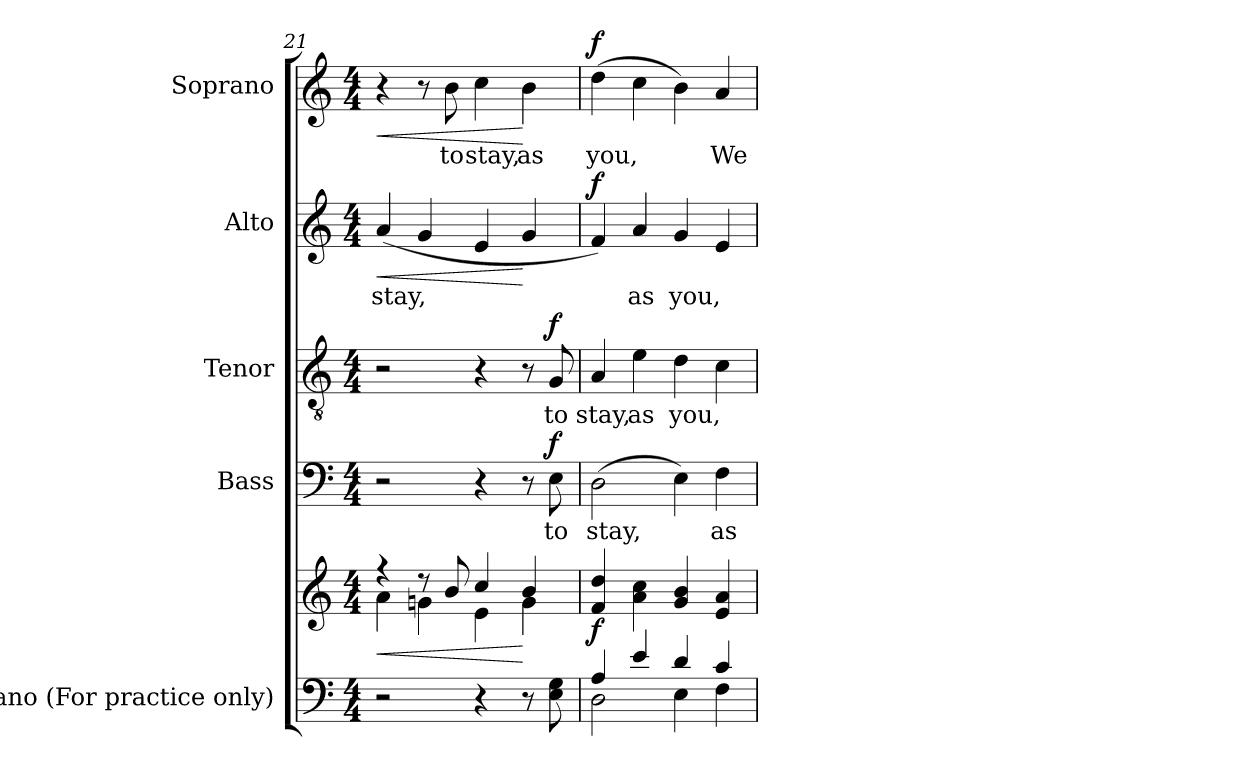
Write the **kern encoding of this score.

**kern	**kern	**dynam	**kern	**text	**dynam	**kern	**text	**dynam	**kern	**text	**dynam	**kern	**text	**dynam
*part5	*part5	*part5	*part4	*part4	*part4	*part3	*part3	*part3	*part2	*part2	*part2	*part1	*part1	*part1
*staff6	*staff5	*staff5/6	*staff4	*staff4	*staff4	*staff3	*staff3	*staff3	*staff2	*staff2	*staff2	*staff1	*staff1	*staff1
*I"Piano (For practice only)	*	*	*I"Bass	*	*	*I"Tenor	*	*	*I"Alto	*	*	*I"Soprano	*	*
*I'Pno.	*	*	*I'B.	*	*	*I'T.	*	*	*I'A.	*	*	*I'S.	*	*
*clefF4	*clefG2	*	*clefF4	*	*	*clefGv2	*	*	*clefG2	*	*	*clefG2	*	*
*	*	*	*	*	*	*ITrd7c12	*	*	*	*	*	*	*	*
*k[]	*k[]	*	*k[]	*	*	*k[]	*	*	*k[]	*	*	*k[]	*	*
*C:	*C:	*	*C:	*	*	*C:	*	*	*C:	*	*	*C:	*	*
*M4/4	*M4/4	*	*M4/4	*	*	*M4/4	*	*	*M4/4	*	*	*M4/4	*	*
=21	=21	=21	=21	=21	=21	=21	=21	=21	=21	=21	=21	=21	=21	=21
!	!	!LO:HP:b	!	!	!	!	!	!	!	!	!	!	!	!
*	*^	*	*	*	*	*	*	*	*	*	*	*	*	*
!	!	!	!	!	!	!	!	!	!	!	!LO:LY:b:color=#000000	!LO:HP:b	!	!	!LO:HP:b
2r	4r	4ai\	<	2r	.	.	2r	.	.	(4ai/	stay,	<	4r	.	<
.	8r	4gni\	.	.	.	.	.	.	.	4gi/	.	.	8r	.	.
!	!	!	!	!	!	!	!	!	!	!	!	!	!	!LO:LY:b:color=#000000	!
.	8bi/	.	.	.	.	.	.	.	.	.	.	.	8bi\	to	.
!	!	!	!	!	!	!	!	!	!	!	!	!	!	!LO:LY:b:color=#000000	!
4r	4cci/	4ei\	.	4r	.	.	4r	.	.	4ei/	.	.	4cci\	stay,	.
!	!	!	!	!	!	!	!	!	!	!	!	!	!	!LO:LY:b:color=#000000	!
8r	4bi/	4gi\	[	8r	.	.	8r	.	.	4gi/	.	[	4bi\	as	[
!	!	!	!	!	!LO:LY:b:color=#000000	!	!	!	!	!	!	!	!	!	!
!	!	!	!	!	!	!	!	!LO:LY:b:color=#000000	!	!	!	!	!	!	!
8Ei\ 8Gi	.	.	.	8Ei\	to	f	8GGi/	to	f	.	.	.	.	.	.
*	*v	*v	*	*	*	*	*	*	*	*	*	*	*	*	*
=22	=22	=22	=22	=22	=22	=22	=22	=22	=22	=22	=22	=22	=22	=22
*^	*	*	*	*	*	*	*	*	*	*	*	*	*	*
!	!	!	!	!	!LO:LY:b:color=#000000	!	!	!	!	!	!	!	!	!	!
!	!	!	!	!	!	!	!	!LO:LY:b:color=#000000	!	!	!	!	!	!	!
!	!	!	!	!	!	!	!	!	!	!	!	!	!	!LO:LY:b:color=#000000	!
4Ai/	2Di\	4fi/ 4ddi	f	(2Di\	stay,	.	4AAi/	stay,	.	4fi/)	.	f	(4ddi\	you,	f
!	!	!	!	!	!	!	!	!LO:LY:b:color=#000000	!	!	!	!	!	!	!
!	!	!	!	!	!	!	!	!	!	!	!LO:LY:b:color=#000000	!	!	!	!
4ei/	.	4ai\ 4cci	.	.	.	.	4Ei\	as	.	4ai/	as	.	4cci\	.	.
!	!	!	!	!	!	!	!	!LO:LY:b:color=#000000	!	!	!	!	!	!	!
!	!	!	!	!	!	!	!	!	!	!	!LO:LY:b:color=#000000	!	!	!	!
4di/	4Ei\	4gi/ 4bi	.	4Ei\)	.	.	4Di\	you,	.	4gi/	you,	.	4bi\)	.	.
!	!	!	!	!	!LO:LY:b:color=#000000	!	!	!	!	!	!	!	!	!	!
!	!	!	!	!	!	!	!	!	!	!	!	!	!	!LO:LY:b:color=#000000	!
4ci/	4Fi\	4ei/ 4ai	.	4Fi\	as	.	4Ci\	.	.	4ei/	.	.	4ai/	We	.
*v	*v	*	*	*	*	*	*	*	*	*	*	*	*	*	*
=	=	=	=	=	=	=	=	=	=	=	=	=	=	=
*-	*-	*-	*-	*-	*-	*-	*-	*-	*-	*-	*-	*-	*-	*-
